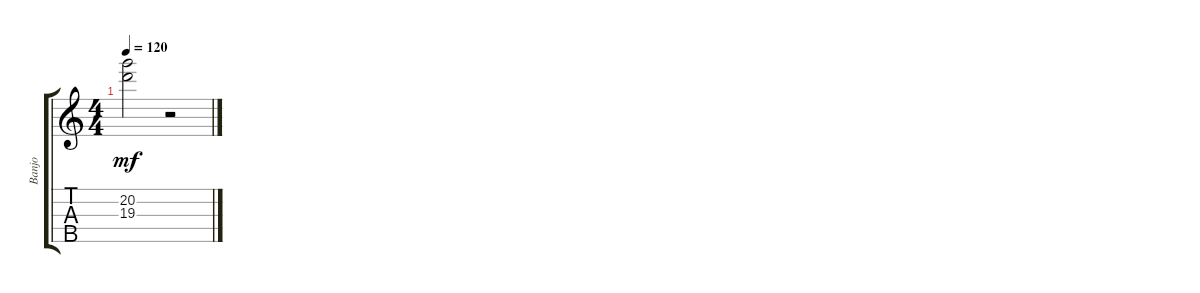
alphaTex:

\track ("Banjo" "Banjo") {instrument banjo}
\staff {score tabs}
\tuning (D4 B3 G3 D3 D4) {hide}
\displaytranspose 12
\ts (4 4)
\tempo 120
\clef g2
\ks c
(20.2 19.3).2{dy mf} r.2
